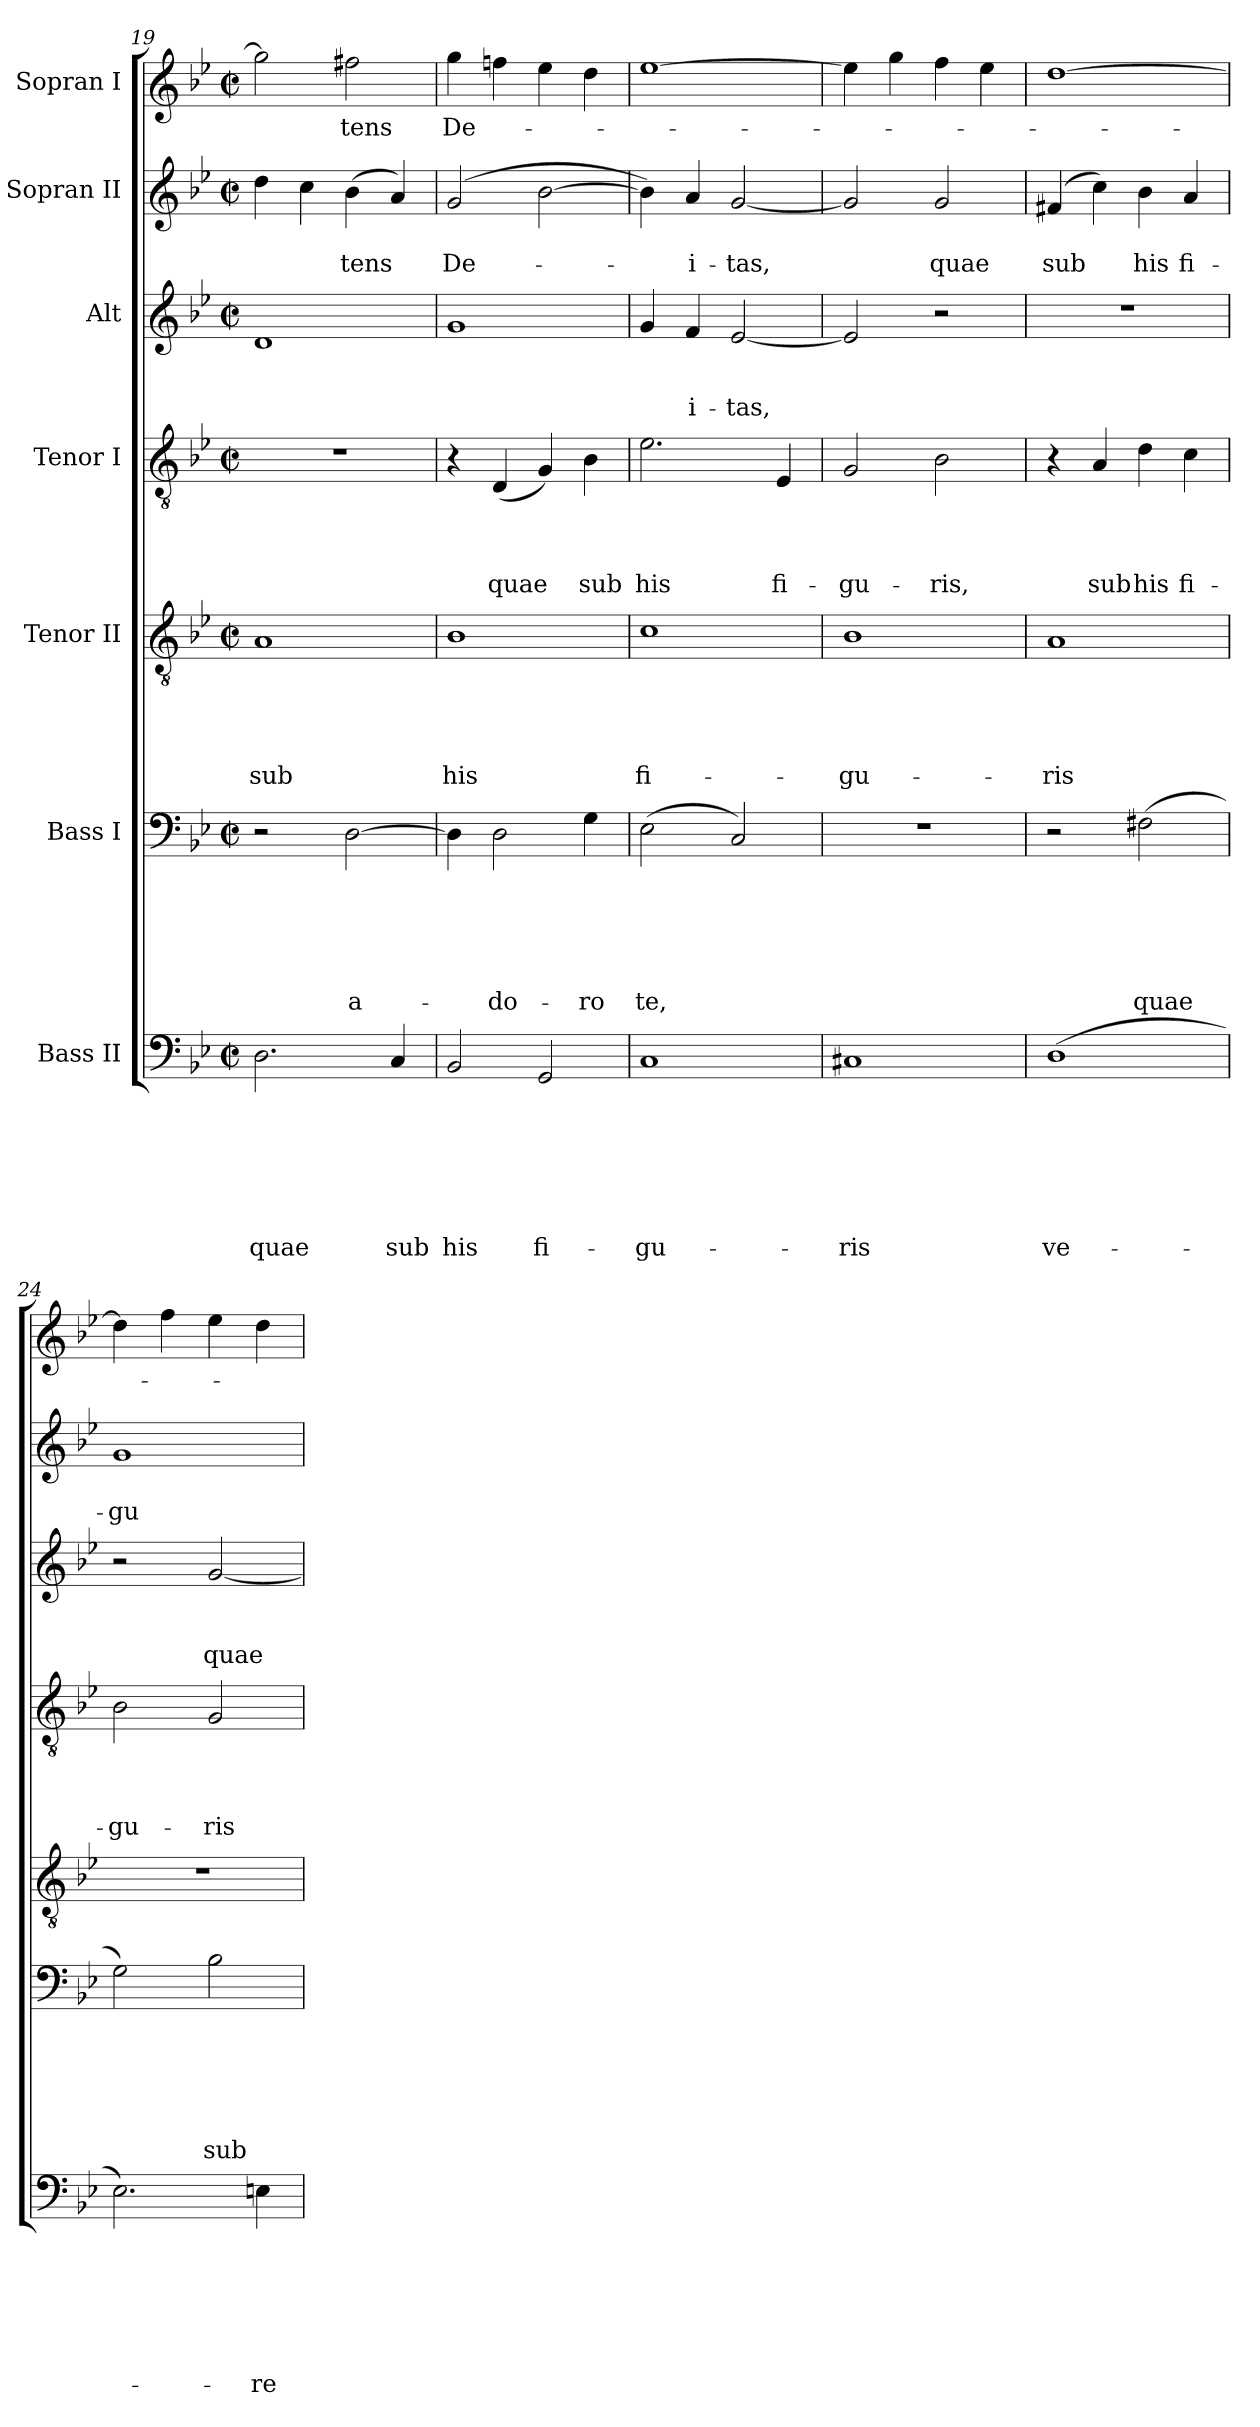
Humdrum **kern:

**kern	**text	**text	**text	**text	**text	**text	**text	**kern	**text	**text	**text	**text	**text	**text	**kern	**text	**text	**text	**text	**text	**kern	**text	**text	**text	**text	**kern	**text	**text	**text	**kern	**text	**text	**kern	**text
*part7	*part7	*part7	*part7	*part7	*part7	*part7	*part7	*part6	*part6	*part6	*part6	*part6	*part6	*part6	*part5	*part5	*part5	*part5	*part5	*part5	*part4	*part4	*part4	*part4	*part4	*part3	*part3	*part3	*part3	*part2	*part2	*part2	*part1	*part1
*staff7	*staff7	*staff7	*staff7	*staff7	*staff7	*staff7	*staff7	*staff6	*staff6	*staff6	*staff6	*staff6	*staff6	*staff6	*staff5	*staff5	*staff5	*staff5	*staff5	*staff5	*staff4	*staff4	*staff4	*staff4	*staff4	*staff3	*staff3	*staff3	*staff3	*staff2	*staff2	*staff2	*staff1	*staff1
*I"Bass II	*	*	*	*	*	*	*	*I"Bass I	*	*	*	*	*	*	*I"Tenor II	*	*	*	*	*	*I"Tenor I	*	*	*	*	*I"Alt	*	*	*	*I"Sopran II	*	*	*I"Sopran I	*
*clefF4	*	*	*	*	*	*	*	*clefF4	*	*	*	*	*	*	*clefGv2	*	*	*	*	*	*clefGv2	*	*	*	*	*clefG2	*	*	*	*clefG2	*	*	*clefG2	*
*k[b-e-]	*	*	*	*	*	*	*	*k[b-e-]	*	*	*	*	*	*	*k[b-e-]	*	*	*	*	*	*k[b-e-]	*	*	*	*	*k[b-e-]	*	*	*	*k[b-e-]	*	*	*k[b-e-]	*
*B-:	*	*	*	*	*	*	*	*B-:	*	*	*	*	*	*	*B-:	*	*	*	*	*	*B-:	*	*	*	*	*B-:	*	*	*	*B-:	*	*	*B-:	*
*M2/2	*	*	*	*	*	*	*	*M2/2	*	*	*	*	*	*	*M2/2	*	*	*	*	*	*M2/2	*	*	*	*	*M2/2	*	*	*	*M2/2	*	*	*M2/2	*
*met(c|)	*	*	*	*	*	*	*	*met(c|)	*	*	*	*	*	*	*met(c|)	*	*	*	*	*	*met(c|)	*	*	*	*	*met(c|)	*	*	*	*met(c|)	*	*	*met(c|)	*
=19	=19	=19	=19	=19	=19	=19	=19	=19	=19	=19	=19	=19	=19	=19	=19	=19	=19	=19	=19	=19	=19	=19	=19	=19	=19	=19	=19	=19	=19	=19	=19	=19	=19	=19
!	!	!	!	!	!	!	!LO:LY:b	!	!	!	!	!	!	!	!	!	!	!	!	!LO:LY:b	!	!	!	!	!	!	!	!	!	!	!	!	!	!
2.D\	.	.	.	.	.	.	quae	2r	.	.	.	.	.	.	1A	.	.	.	.	sub	1r	.	.	.	.	1d	.	.	.	4dd\	.	.	2gg\]	.
.	.	.	.	.	.	.	.	.	.	.	.	.	.	.	.	.	.	.	.	.	.	.	.	.	.	.	.	.	.	4cc\	.	.	.	.
!	!	!	!	!	!	!	!	!	!	!	!	!	!	!LO:LY:b	!	!	!	!	!	!	!	!	!	!	!	!	!	!	!	!	!	!LO:LY:b	!	!LO:LY:b
.	.	.	.	.	.	.	.	[<2D\	.	.	.	.	.	a-	.	.	.	.	.	.	.	.	.	.	.	.	.	.	.	(>4b-\	.	-tens	2ff#X\	-tens
!	!	!	!	!	!	!	!LO:LY:b	!	!	!	!	!	!	!	!	!	!	!	!	!	!	!	!	!	!	!	!	!	!	!	!	!	!	!
4C/	.	.	.	.	.	.	sub	.	.	.	.	.	.	.	.	.	.	.	.	.	.	.	.	.	.	.	.	.	.	4a/)	.	.	.	.
!!LO:LB:g=z
=20	=20	=20	=20	=20	=20	=20	=20	=20	=20	=20	=20	=20	=20	=20	=20	=20	=20	=20	=20	=20	=20	=20	=20	=20	=20	=20	=20	=20	=20	=20	=20	=20	=20	=20
!	!	!	!	!	!	!	!LO:LY:b	!	!	!	!	!	!	!	!	!	!	!	!	!LO:LY:b	!	!	!	!	!	!	!	!	!	!	!	!LO:LY:b	!	!LO:LY:b
2BB-/	.	.	.	.	.	.	his	4D\]	.	.	.	.	.	.	1B-	.	.	.	.	his	4r	.	.	.	.	1g	.	.	.	(2g/	.	De-	4gg\	De-
!	!	!	!	!	!	!	!	!	!	!	!	!	!	!LO:LY:b	!	!	!	!	!	!	!	!	!	!	!LO:LY:b	!	!	!	!	!	!	!	!	!
.	.	.	.	.	.	.	.	2D\	.	.	.	.	.	-do-	.	.	.	.	.	.	(<4D/	.	.	.	quae	.	.	.	.	.	.	.	4ffn\	.
!	!	!	!	!	!	!	!LO:LY:b	!	!	!	!	!	!	!	!	!	!	!	!	!	!	!	!	!	!	!	!	!	!	!	!	!	!	!
2GG/	.	.	.	.	.	.	fi-	.	.	.	.	.	.	.	.	.	.	.	.	.	4G/)	.	.	.	.	.	.	.	.	[>2b-\	.	.	4ee-\	.
!	!	!	!	!	!	!	!	!	!	!	!	!	!	!LO:LY:b	!	!	!	!	!	!	!	!	!	!	!LO:LY:b	!	!	!	!	!	!	!	!	!
.	.	.	.	.	.	.	.	4G\	.	.	.	.	.	-ro	.	.	.	.	.	.	4B-\	.	.	.	sub	.	.	.	.	.	.	.	4dd\	.
=21	=21	=21	=21	=21	=21	=21	=21	=21	=21	=21	=21	=21	=21	=21	=21	=21	=21	=21	=21	=21	=21	=21	=21	=21	=21	=21	=21	=21	=21	=21	=21	=21	=21	=21
!	!	!	!	!	!	!	!LO:LY:b	!	!	!	!	!	!	!LO:LY:b	!	!	!	!	!	!LO:LY:b	!	!	!	!	!LO:LY:b	!	!	!	!	!	!	!	!	!
1C	.	.	.	.	.	.	-gu-	(>2E-\	.	.	.	.	.	te,	1c	.	.	.	.	fi-	2.e-\	.	.	.	his	4g/	.	.	.	4b-\])	.	.	[>1ee-	.
!	!	!	!	!	!	!	!	!	!	!	!	!	!	!	!	!	!	!	!	!	!	!	!	!	!	!	!	!	!LO:LY:b	!	!	!LO:LY:b	!	!
.	.	.	.	.	.	.	.	.	.	.	.	.	.	.	.	.	.	.	.	.	.	.	.	.	.	4f/	.	.	-i-	4a/	.	-i-	.	.
!	!	!	!	!	!	!	!	!	!	!	!	!	!	!	!	!	!	!	!	!	!	!	!	!	!	!	!	!	!LO:LY:b	!	!	!LO:LY:b	!	!
.	.	.	.	.	.	.	.	2C/)	.	.	.	.	.	.	.	.	.	.	.	.	.	.	.	.	.	[<2e-/	.	.	-tas,	[<2g/	.	-tas,	.	.
!	!	!	!	!	!	!	!	!	!	!	!	!	!	!	!	!	!	!	!	!	!	!	!	!	!LO:LY:b	!	!	!	!	!	!	!	!	!
.	.	.	.	.	.	.	.	.	.	.	.	.	.	.	.	.	.	.	.	.	4E-/	.	.	.	fi-	.	.	.	.	.	.	.	.	.
=22	=22	=22	=22	=22	=22	=22	=22	=22	=22	=22	=22	=22	=22	=22	=22	=22	=22	=22	=22	=22	=22	=22	=22	=22	=22	=22	=22	=22	=22	=22	=22	=22	=22	=22
!	!	!	!	!	!	!	!LO:LY:b	!	!	!	!	!	!	!	!	!	!	!	!	!LO:LY:b	!	!	!	!	!LO:LY:b	!	!	!	!	!	!	!	!	!
1C#X	.	.	.	.	.	.	-ris	1r	.	.	.	.	.	.	1B-	.	.	.	.	-gu-	2G/	.	.	.	-gu-	2e-/]	.	.	.	2g/]	.	.	4ee-\]	.
.	.	.	.	.	.	.	.	.	.	.	.	.	.	.	.	.	.	.	.	.	.	.	.	.	.	.	.	.	.	.	.	.	4gg\	.
!	!	!	!	!	!	!	!	!	!	!	!	!	!	!	!	!	!	!	!	!	!	!	!	!	!LO:LY:b	!	!	!	!	!	!	!LO:LY:b	!	!
.	.	.	.	.	.	.	.	.	.	.	.	.	.	.	.	.	.	.	.	.	2B-\	.	.	.	-ris,	2r	.	.	.	2g/	.	quae	4ff\	.
.	.	.	.	.	.	.	.	.	.	.	.	.	.	.	.	.	.	.	.	.	.	.	.	.	.	.	.	.	.	.	.	.	4ee-\	.
=23	=23	=23	=23	=23	=23	=23	=23	=23	=23	=23	=23	=23	=23	=23	=23	=23	=23	=23	=23	=23	=23	=23	=23	=23	=23	=23	=23	=23	=23	=23	=23	=23	=23	=23
!	!	!	!	!	!	!	!LO:LY:b	!	!	!	!	!	!	!	!	!	!	!	!	!LO:LY:b	!	!	!	!	!	!	!	!	!	!	!	!LO:LY:b	!	!
(>1D	.	.	.	.	.	.	ve-	2r	.	.	.	.	.	.	1A	.	.	.	.	-ris	4r	.	.	.	.	1r	.	.	.	(4f#X/	.	sub	[>1dd	.
!	!	!	!	!	!	!	!	!	!	!	!	!	!	!	!	!	!	!	!	!	!	!	!	!	!LO:LY:b	!	!	!	!	!	!	!	!	!
.	.	.	.	.	.	.	.	.	.	.	.	.	.	.	.	.	.	.	.	.	4A/	.	.	.	sub	.	.	.	.	4cc\)	.	.	.	.
!	!	!	!	!	!	!	!	!	!	!	!	!	!	!LO:LY:b	!	!	!	!	!	!	!	!	!	!	!LO:LY:b	!	!	!	!	!	!	!LO:LY:b	!	!
.	.	.	.	.	.	.	.	(>2F#X\	.	.	.	.	.	quae	.	.	.	.	.	.	4d\	.	.	.	his	.	.	.	.	4b-\	.	his	.	.
!	!	!	!	!	!	!	!	!	!	!	!	!	!	!	!	!	!	!	!	!	!	!	!	!	!LO:LY:b	!	!	!	!	!	!	!LO:LY:b	!	!
.	.	.	.	.	.	.	.	.	.	.	.	.	.	.	.	.	.	.	.	.	4c\	.	.	.	fi-	.	.	.	.	4a/	.	fi-	.	.
=24	=24	=24	=24	=24	=24	=24	=24	=24	=24	=24	=24	=24	=24	=24	=24	=24	=24	=24	=24	=24	=24	=24	=24	=24	=24	=24	=24	=24	=24	=24	=24	=24	=24	=24
!	!	!	!	!	!	!	!	!	!	!	!	!	!	!	!	!	!	!	!	!	!	!	!	!	!LO:LY:b	!	!	!	!	!	!	!LO:LY:b	!	!
2.E-\)	.	.	.	.	.	.	.	2G\)	.	.	.	.	.	.	1r	.	.	.	.	.	2B-\	.	.	.	-gu-	2r	.	.	.	1g	.	-gu-	4dd\]	.
.	.	.	.	.	.	.	.	.	.	.	.	.	.	.	.	.	.	.	.	.	.	.	.	.	.	.	.	.	.	.	.	.	4ff\	.
!	!	!	!	!	!	!	!	!	!	!	!	!	!	!LO:LY:b	!	!	!	!	!	!	!	!	!	!	!LO:LY:b	!	!	!	!LO:LY:b	!	!	!	!	!
.	.	.	.	.	.	.	.	2B-\	.	.	.	.	.	sub	.	.	.	.	.	.	2G/	.	.	.	-ris	[<2g/	.	.	quae	.	.	.	4ee-\	.
!	!	!	!	!	!	!	!LO:LY:b	!	!	!	!	!	!	!	!	!	!	!	!	!	!	!	!	!	!	!	!	!	!	!	!	!	!	!
4En\	.	.	.	.	.	.	-re	.	.	.	.	.	.	.	.	.	.	.	.	.	.	.	.	.	.	.	.	.	.	.	.	.	4dd\	.
=	=	=	=	=	=	=	=	=	=	=	=	=	=	=	=	=	=	=	=	=	=	=	=	=	=	=	=	=	=	=	=	=	=	=
*-	*-	*-	*-	*-	*-	*-	*-	*-	*-	*-	*-	*-	*-	*-	*-	*-	*-	*-	*-	*-	*-	*-	*-	*-	*-	*-	*-	*-	*-	*-	*-	*-	*-	*-
